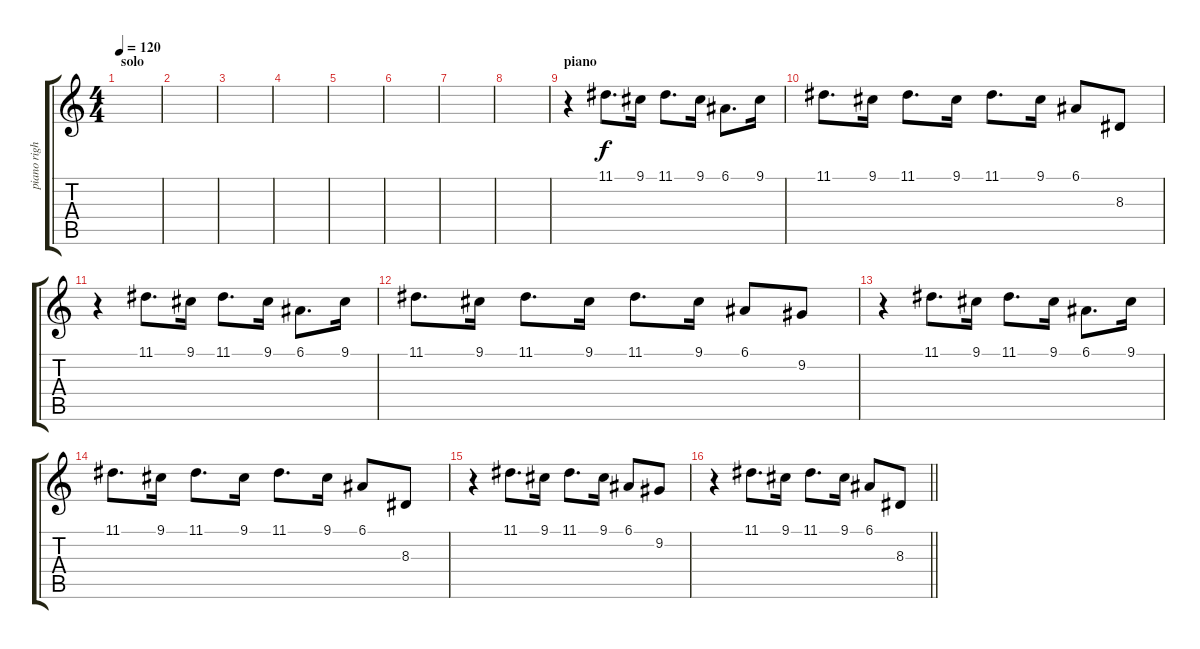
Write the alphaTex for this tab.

\track ("piano right" "piano righ") {instrument acousticgrandpiano}
\staff {score tabs}
\tuning (E4 B3 G3 D3 A2 D2) {hide}
\ts (4 4)
\section ("" "solo")
\tempo 120
\clef g2
\ks c
|
|
|
|
|
|
|
|
\section ("" "piano")
r.4 11.1.8{d} 9.1.16 11.1.8{d} 9.1.16 6.1.8{d} 9.1.16 |
11.1.8{d} 9.1.16 11.1.8{d} 9.1.16 11.1.8{d} 9.1.16 6.1.8 8.3.8 |
r.4 11.1.8{d} 9.1.16 11.1.8{d} 9.1.16 6.1.8{d} 9.1.16 |
11.1.8{d} 9.1.16 11.1.8{d} 9.1.16 11.1.8{d} 9.1.16 6.1.8 9.2.8 |
r.4 11.1.8{d} 9.1.16 11.1.8{d} 9.1.16 6.1.8{d} 9.1.16 |
11.1.8{d} 9.1.16 11.1.8{d} 9.1.16 11.1.8{d} 9.1.16 6.1.8 8.3.8 |
r.4 11.1.8{d} 9.1.16 11.1.8{d} 9.1.16 6.1.8 9.2.8 |
\barLineRight lightlight
r.4 11.1.8{d} 9.1.16 11.1.8{d} 9.1.16 6.1.8 8.3.8
